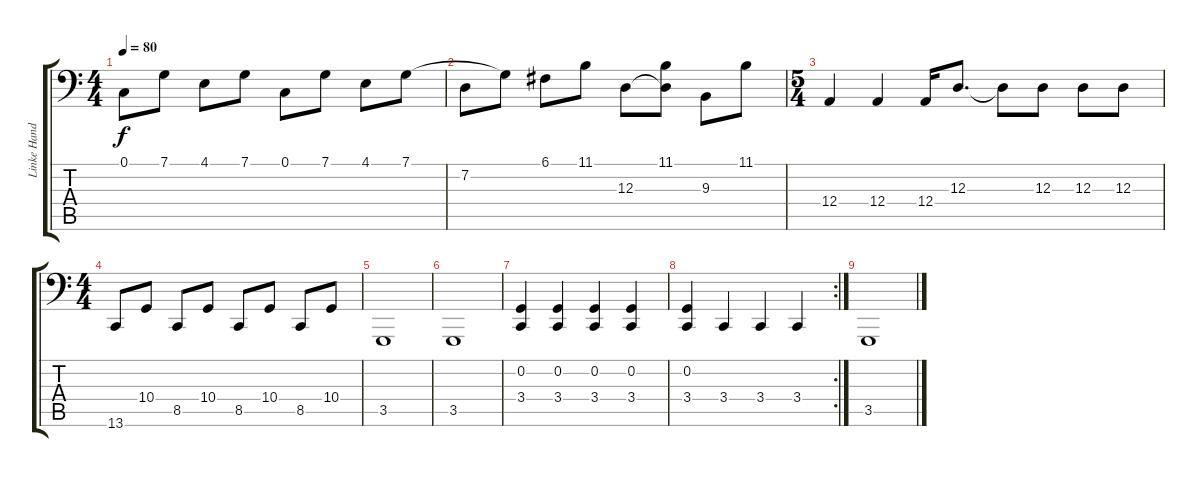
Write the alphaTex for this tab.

\track ("Linke Hand Piano" "Linke Hand") {instrument acousticgrandpiano}
\staff {score tabs}
\tuning (C3 G2 D2 A1 E1 B0) {hide}
\ts (4 4)
\tempo 80
\clef f4
\ks c
0.1.8{dy f} 7.1.8 4.1.8 7.1.8 0.1.8 7.1.8 4.1.8 7.1.8 |
7.2.8 7.1{t}.8 6.1.8 11.1.8 12.3.8 (11.1 12.3{t}).8 9.3.8 11.1.8 |
\ts (5 4)
12.4.4 12.4.4 12.4.16 12.3.8{d} 12.3{t}.8 12.3.8 12.3.8 12.3.8 |
\ts (4 4)
13.6.8 10.4.8 8.5.8 10.4.8 8.5.8 10.4.8 8.5.8 10.4.8 |
3.5.1 |
3.5.1 |
(0.2 3.4).4 (0.2 3.4).4 (0.2 3.4).4 (0.2 3.4).4 |
\rc 2
(0.2 3.4).4 3.4.4 3.4.4 3.4.4 |
3.5.1
